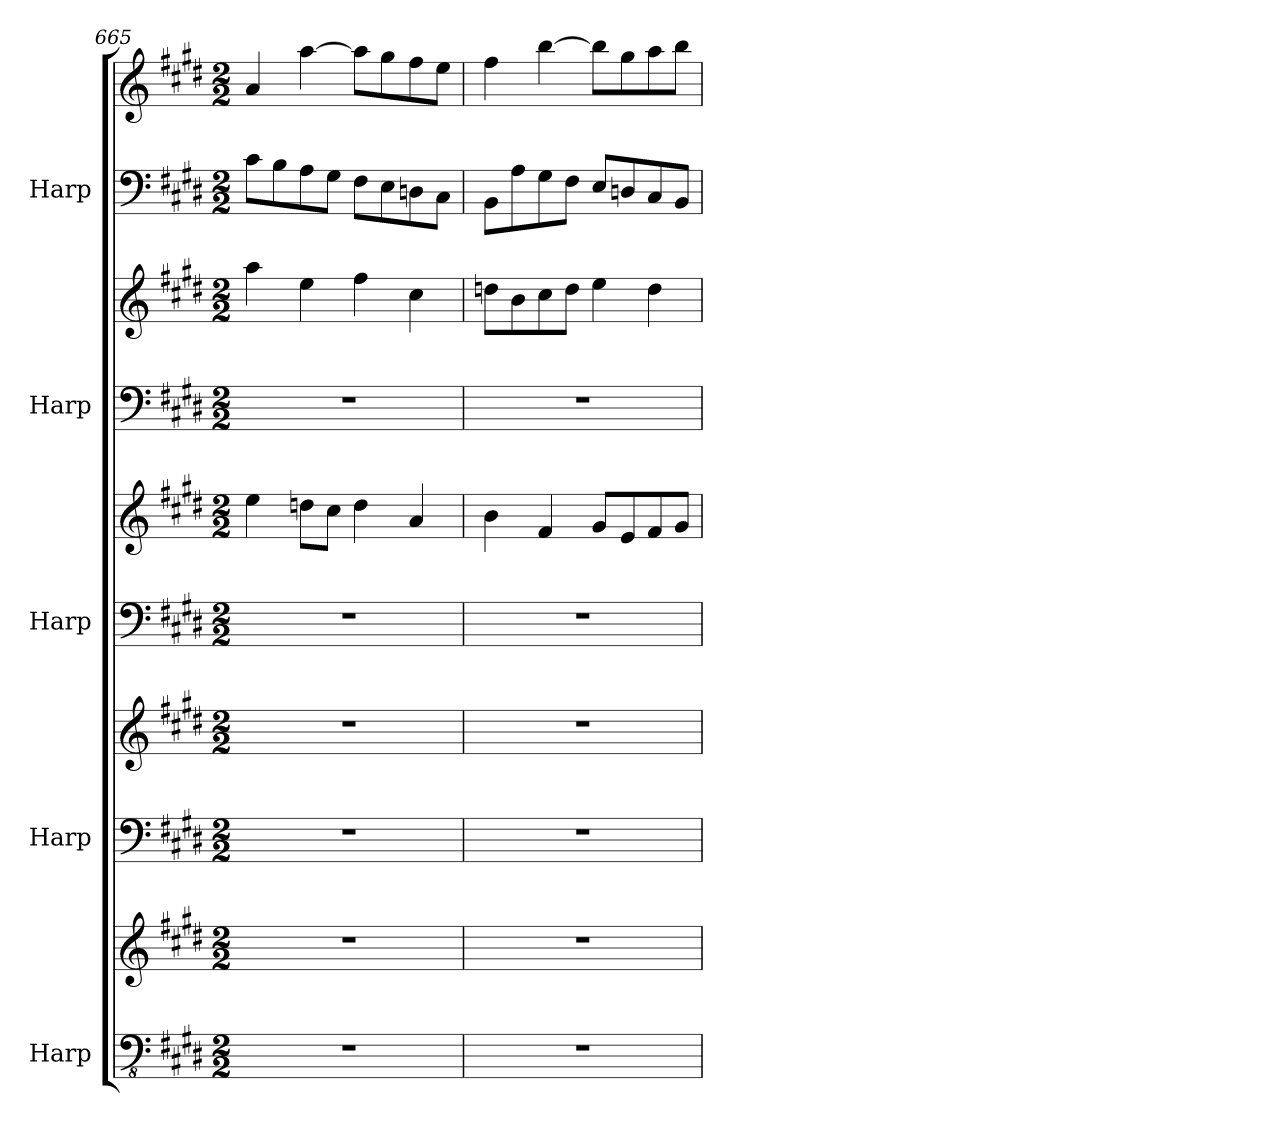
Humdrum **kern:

**kern	**kern	**kern	**kern	**kern	**kern	**kern	**kern	**kern	**kern
*part5	*part5	*part4	*part4	*part3	*part3	*part2	*part2	*part1	*part1
*staff10	*staff9	*staff8	*staff7	*staff6	*staff5	*staff4	*staff3	*staff2	*staff1
*I"Harp	*	*I"Harp	*	*I"Harp	*	*I"Harp	*	*I"Harp	*
*I'Hp	*	*I'Hp	*	*I'Hp	*	*I'Hp	*	*I'Hp	*
*clefFv4	*clefG2	*clefF4	*clefG2	*clefF4	*clefG2	*clefF4	*clefG2	*clefF4	*clefG2
*k[f#c#g#d#]	*k[f#c#g#d#]	*k[f#c#g#d#]	*k[f#c#g#d#]	*k[f#c#g#d#]	*k[f#c#g#d#]	*k[f#c#g#d#]	*k[f#c#g#d#]	*k[f#c#g#d#]	*k[f#c#g#d#]
*M2/2	*M2/2	*M2/2	*M2/2	*M2/2	*M2/2	*M2/2	*M2/2	*M2/2	*M2/2
=665	=665	=665	=665	=665	=665	=665	=665	=665	=665
1r	1r	1r	1r	1r	4ee\	1r	4aa\	8c#\L	4a/
.	.	.	.	.	.	.	.	8B\	.
.	.	.	.	.	8ddn\L	.	4ee\	8A\	[4aa\
.	.	.	.	.	8cc#\J	.	.	8G#\J	.
.	.	.	.	.	4dd\	.	4ff#\	8F#\L	8aa\L]
.	.	.	.	.	.	.	.	8E\	8gg#\
.	.	.	.	.	4a/	.	4cc#\	8Dn\	8ff#\
.	.	.	.	.	.	.	.	8C#\J	8ee\J
!!LO:PB:g=z
=666	=666	=666	=666	=666	=666	=666	=666	=666	=666
1r	1r	1r	1r	1r	4b\	1r	8ddn\L	8BB\L	4ff#\
.	.	.	.	.	.	.	8b\	8A\	.
.	.	.	.	.	4f#/	.	8cc#\	8G#\	[4bb\
.	.	.	.	.	.	.	8dd\J	8F#\J	.
.	.	.	.	.	8g#/L	.	4ee\	8E/L	8bb\L]
.	.	.	.	.	8e/	.	.	8Dn/	8gg#\
.	.	.	.	.	8f#/	.	4dd\	8C#/	8aa\
.	.	.	.	.	8g#/J	.	.	8BB/J	8bb\J
=	=	=	=	=	=	=	=	=	=
*-	*-	*-	*-	*-	*-	*-	*-	*-	*-
